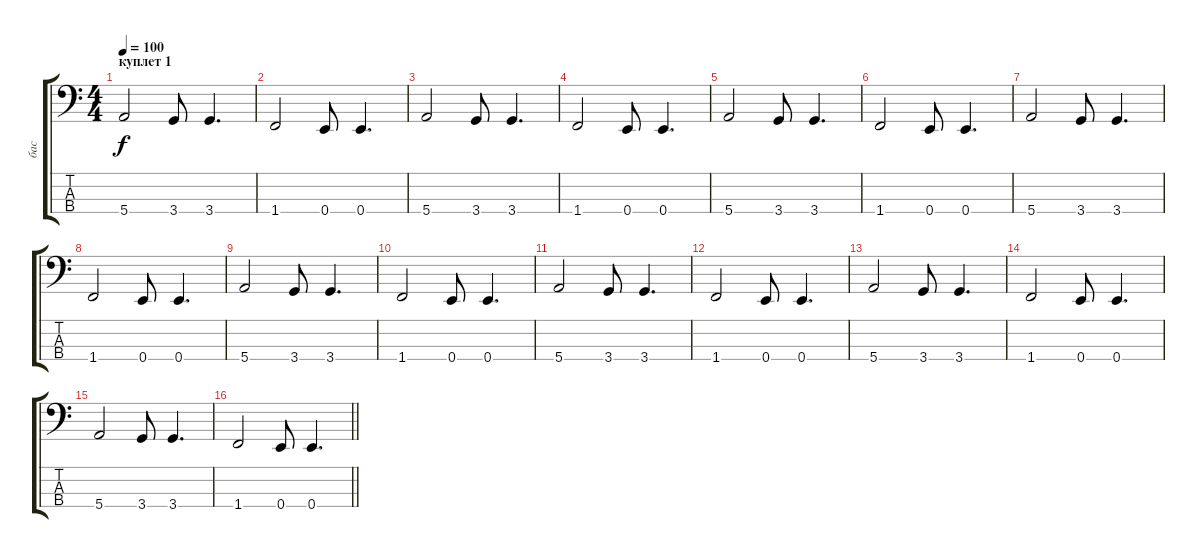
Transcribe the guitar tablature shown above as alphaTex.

\track ("бас" "бас") {instrument acousticbass}
\staff {score tabs}
\tuning (G2 D2 A1 E1) {hide}
\ts (4 4)
\section ("" "куплет 1")
\tempo 100
\clef f4
\ks c
5.4.2{dy f} 3.4.8 3.4.4{d} |
1.4.2 0.4.8 0.4.4{d} |
5.4.2 3.4.8 3.4.4{d} |
1.4.2 0.4.8 0.4.4{d} |
5.4.2 3.4.8 3.4.4{d} |
1.4.2 0.4.8 0.4.4{d} |
5.4.2 3.4.8 3.4.4{d} |
1.4.2 0.4.8 0.4.4{d} |
5.4.2 3.4.8 3.4.4{d} |
1.4.2 0.4.8 0.4.4{d} |
5.4.2 3.4.8 3.4.4{d} |
1.4.2 0.4.8 0.4.4{d} |
5.4.2 3.4.8 3.4.4{d} |
1.4.2 0.4.8 0.4.4{d} |
5.4.2 3.4.8 3.4.4{d} |
\barLineRight lightlight
1.4.2 0.4.8 0.4.4{d}
